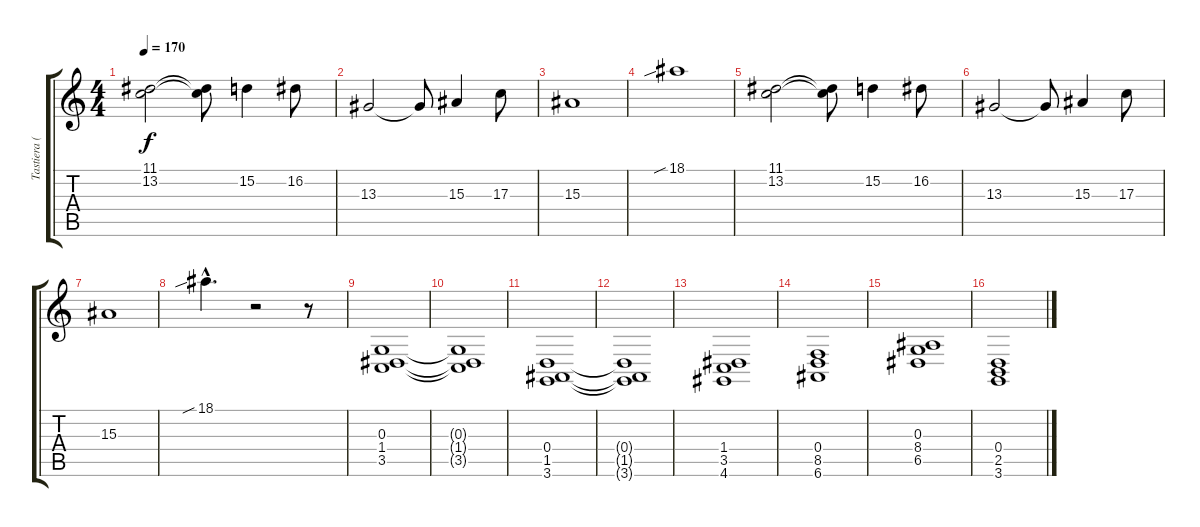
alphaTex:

\track ("Tastiera (Menno)" "Tastiera (") {instrument lead2sawtooth}
\staff {score tabs}
\tuning (E4 B3 G3 D3 A2 E2) {hide}
\ts (4 4)
\tempo 170
\clef g2
\ks c
(11.1 13.2).2{dy f} (11.1{t} 13.2{t}).8 15.2.4 16.2.8 |
13.3.2 13.3{t}.8 15.3.4 17.3.8 |
15.3.1 |
18.1{sib}.1 |
(11.1 13.2).2 (11.1{t} 13.2{t}).8 15.2.4 16.2.8 |
13.3.2 13.3{t}.8 15.3.4 17.3.8 |
15.3.1 |
18.1{sib hac}.4{d} r.2 r.8 |
(0.3 1.4 3.5).1 |
(0.3{t} 1.4{t} 3.5{t}).1 |
(0.4 1.5 3.6).1 |
(0.4{t} 1.5{t} 3.6{t}).1 |
(1.4 3.5 4.6).1 |
(0.4 8.5 6.6).1 |
(0.3 8.4 6.5).1 |
(0.4 2.5 3.6).1
